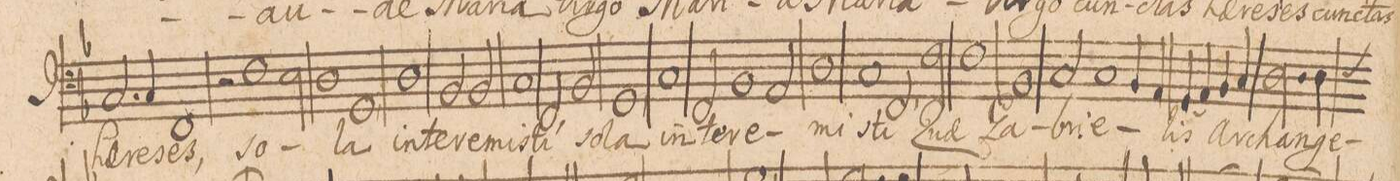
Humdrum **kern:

**kern	**text
*I"BASSVS.	*
*clefF4	*
*k[b-]	*
*met(C|)	*
*M2/1	*
2.C/	hae-
4C/	-re-
=13-	=13-
1FF	-ses,
2r	.
1F\	so-
=14-	=14-
2E\	.
1D	.
=15-	=15-
1GG,	-la
1D	in-
=16-	=16-
2BB-/	-te-
2BB-/	-re-
1C	-mi-
=17-	=17-
2FF,/	-sti
2BB-/	so-
1GG,	-la
=18-	=18-
1C	in-
2FF/	-te-
1BB-/	-re-
=19-	=19-
2AA/	.
1D	-mi-
=20-	=20-
1C	.
2FF,/	-sti
2F\	Quae
=21-	=21-
1F	.
1BB-	Ga-
=22-	=22-
2C/	-bri-
1C	-e-
4BB-/	.
4AA/	.
=23-	=23-
(<4GG/	-lis
4AA/)	.
4BB-/	ar-
4C/	.
2.D\	-chan-
*custos:E	*
4D\	-ge-
=24-	=24-
*-	*-
